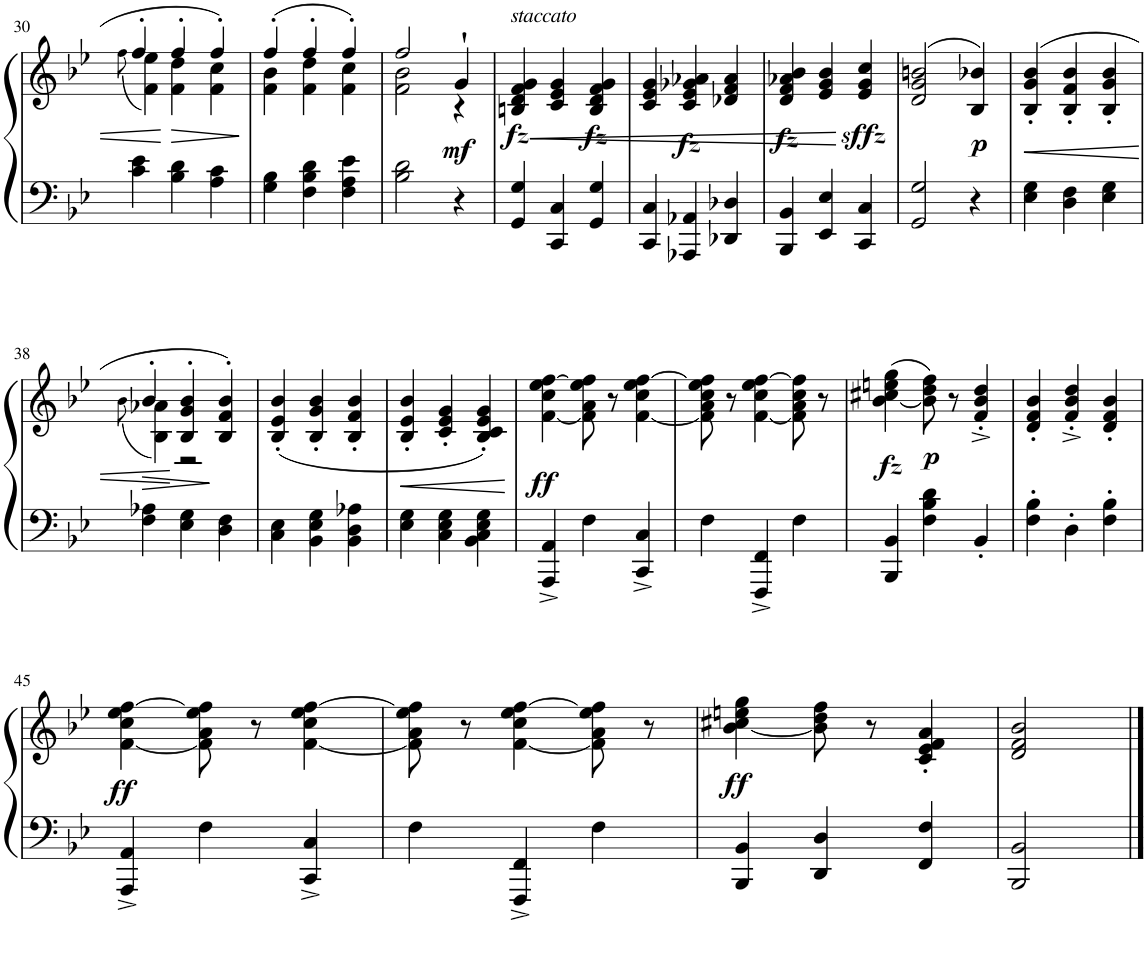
**kern	**kern	**dynam
*part1	*part1	*part1
*staff2	*staff1	*staff1/2
*I"Piano	*	*
*I'Pno.	*	*
!!LO:PB:g=z
*clefF4	*clefG2	*
*k[b-e-]	*k[b-e-]	*
*M3/4	*M3/4	*
=30	=30	=30
*	*^	*
.	.	(8qff\	.
4c\ 4e-\	4ff'/	4f\ 4ee-\)	.
!	!	!	!LO:HP:b
4B-\ 4d\	4ff'/	4f\ 4dd\	>
4A\ 4c\	4ff'/	4f\ 4cc\	.
*	*v	*v	*
.	.	]
=31	=31	=31
*	*^	*
4G\ 4B-\	(4ff'/	4f\ 4b-\	.
4F\ 4B-\ 4d\	4ff'/	4f\ 4dd\	.
4F\ 4A\ 4e-\	4ff'/)	4f\ 4cc\	.
=32	=32	=32	=32
2B-\ 2d\	2ff/	2f\ 2b-\	.
!	!	!	!LO:DY:b
4r	4g`/	4r	mf
=33	=33	=33	=33
!	!LO:TX:a:i:t=staccato	!	!
!	!	!	!LO:HP:b
!	!	!	!LO:DY:n=1:b
*	*v	*v	*
4GG/ 4G/	4Bn/ 4d/ 4f/ 4g/	< fz
4CC/ 4C/	4c/ 4e-/ 4g/	.
!	!	!LO:DY:n=2:b
4GG/ 4G/	4B/ 4d/ 4f/ 4g/	fz
=34	=34	=34
4CC/ 4C/	4c/ 4e-/ 4g/	.
!	!	!LO:DY:b
4AAA-X/ 4AA-X/	4c/ 4e-/ 4g-X/ 4a-X/	fz
4DD-X/ 4D-X/	4d-X/ 4f/ 4a-/	.
=35	=35	=35
!	!	!LO:DY:b
4BBB-/ 4BB-/	4d/ 4f/ 4a-X/ 4b-/	fz
4EE-/ 4E-/	4e-/ 4g/ 4b-/	.
!	!	!LO:DY:n=1:b
4CC/ 4C/	4e-/ 4g/ 4cc/	[ sffz
=36	=36	=36
2GG/ 2G/	(>2d/ 2g/ 2bn/	.
!	!	!LO:DY:b
4r	4B-/ 4b-X/)	p
=37	=37	=37
!	!	!LO:HP:b
4E-\ 4G\	(4B-/' 4g/' 4b-/'	<
4D\ 4F\	4B-/' 4f/' 4b-/'	.
4E-\ 4G\	4B-/' 4g/' 4b-/'	.
!!LO:LB:g=z
=38	=38	=38
*	*^	*
.	.	(8qb-\	.
!	!	!	!LO:HP:b
4F\ 4A-X\	4b-'/	4B-\ 4a-X\)	>
4E-\ 4G\	4B-/' 4g/' 4b-/'	2r	[
4D\ 4F\	4B-/' 4f/' 4b-/')	.	]
*	*v	*v	*
=39	=39	=39
4C\ 4E-\	(4B-/' 4e-/' 4b-/'	.
4BB-\ 4E-\ 4G\	4B-/' 4g/' 4b-/'	.
4BB-\ 4D\ 4A-X\	4B-/' 4f/' 4b-/'	.
=40	=40	=40
!	!	!LO:HP:b
4E-\ 4G\	4B-/' 4e-/' 4b-/'	<
4C\ 4E-\ 4G\	4c/' 4e-/' 4g/'	.
4BB-\ 4C\ 4E-\ 4G\	4B-/' 4c/' 4e-/' 4g/')	.
.	.	[
=41	=41	=41
!	!	!LO:DY:b
4AAA/^ 4AA/^	[4f\ 4cc\ 4ee-\ [4ff\	ff
4F\	8f\] 8a\ 8ee-\ 8ff\]	.
.	8r	.
4CC/^ 4C/^	[4f\ 4cc\ 4ee-\ [4ff\	.
=42	=42	=42
4F\	8f\] 8a\ 8cc\ 8ee-\ 8ff\]	.
.	8r	.
4FFF/^ 4FF/^	[4f\ 4cc\ 4ee-\ [4ff\	.
4F\	8f\] 8a\ 8cc\ 8ff\]	.
.	8r	.
=43	=43	=43
!	!	!LO:DY:b
4BBB-/ 4BB-/	(>[4b-\ 4cc#X\ 4een\ 4gg\	fz
!	!	!LO:DY:b
4F\ 4B-\ 4d\	8b-\] 8dd\ 8ff\)	p
.	8r	.
4BB-'/	4f/'^ 4b-/'^ 4dd/'^	.
=44	=44	=44
4F\' 4B-\'	4d/' 4f/' 4b-/'	.
4D'\	4f/'^ 4b-/'^ 4dd/'^	.
4F\' 4B-\'	4d/' 4f/' 4b-/'	.
!!LO:LB:g=z
=45	=45	=45
!	!	!LO:DY:b
4AAA/^ 4AA/^	[4f\ 4cc\ 4ee-\ [4ff\	ff
4F\	8f\] 8a\ 8ee-\ 8ff\]	.
.	8r	.
4CC/^ 4C/^	[4f\ 4cc\ 4ee-\ [4ff\	.
=46	=46	=46
4F\	8f\] 8a\ 8ee-\ 8ff\]	.
.	8r	.
4FFF/^ 4FF/^	[4f\ 4cc\ 4ee-\ [4ff\	.
4F\	8f\] 8a\ 8ee-\ 8ff\]	.
.	8r	.
=47	=47	=47
!	!	!LO:DY:b
4BBB-/ 4BB-/	[4b-\ 4cc#X\ 4een\ 4gg\	ff
4DD/ 4D/	8b-\] 8dd\ 8ff\	.
.	8r	.
4FF/ 4F/	4c/' 4e-/' 4f/' 4a/'	.
=48	=48	=48
2BBB-/ 2BB-/	2d/ 2f/ 2b-/	.
==	==	==
*-	*-	*-
